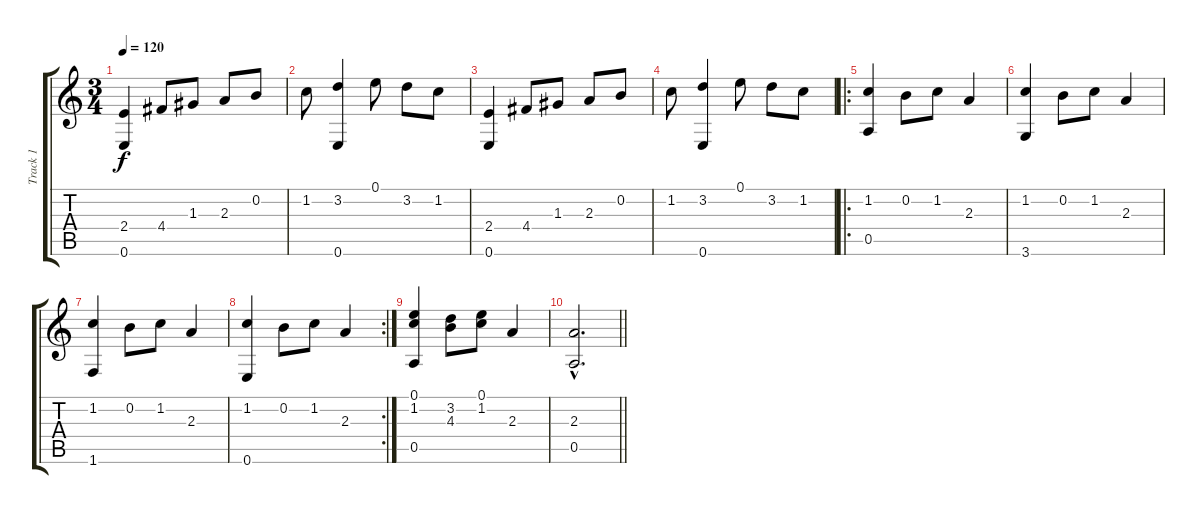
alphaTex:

\track ("Track 1" "Track 1") {instrument acousticguitarsteel}
\staff {score tabs}
\tuning (E4 B3 G3 D3 A2 E2) {hide}
\ts (3 4)
\tempo 120
\clef g2
\ks c
(2.4 0.6).4{dy f} 4.4.8 1.3.8 2.3.8 0.2.8 |
1.2.8 (3.2 0.6).4 0.1.8 3.2.8 1.2.8 |
(2.4 0.6).4 4.4.8 1.3.8 2.3.8 0.2.8 |
1.2.8 (3.2 0.6).4 0.1.8 3.2.8 1.2.8 |
\ro
(1.2 0.5).4 0.2.8 1.2.8 2.3.4 |
(1.2 3.6).4 0.2.8 1.2.8 2.3.4 |
(1.2 1.6).4 0.2.8 1.2.8 2.3.4 |
\rc 2
(1.2 0.6).4 0.2.8 1.2.8 2.3.4 |
(0.1 1.2 0.5).4 (3.2 4.3).8 (0.1 1.2).8 2.3.4 |
\barLineRight lightlight
(2.3{hac} 0.5{hac}).2{d}
